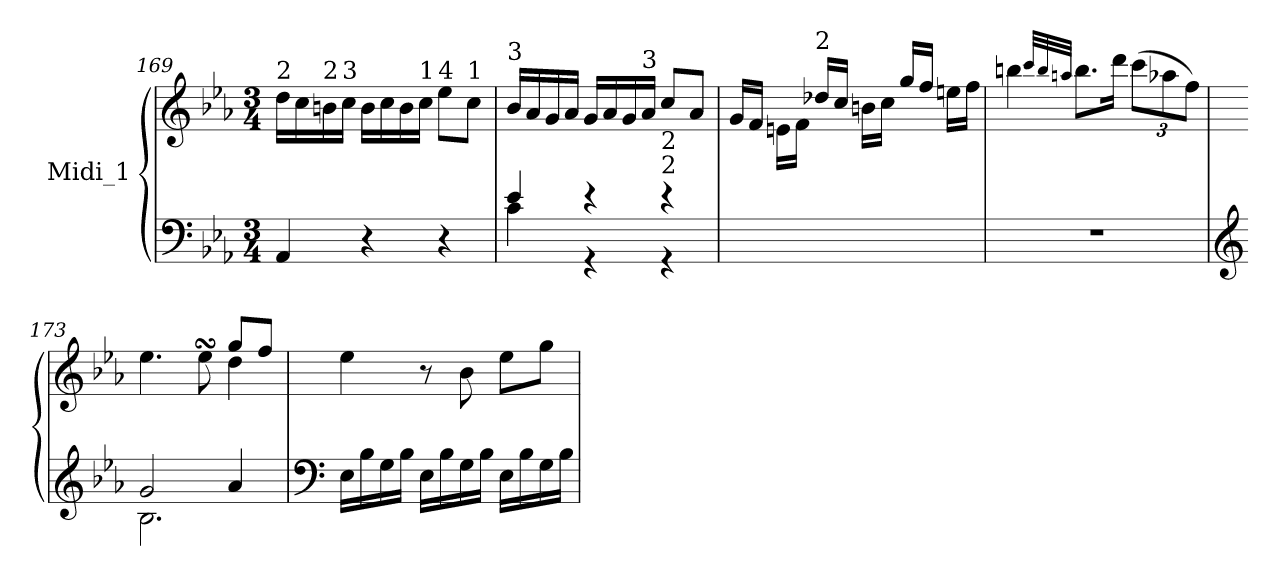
**kern	**kern
*part1	*part1
*staff2	*staff1
*I"Midi_1	*
!!LO:PB:g=z
*clefF4	*clefG2
*k[b-e-a-]	*k[b-e-a-]
*E-:	*E-:
*M3/4	*M3/4
=169	=169
*^	*
!	!	!LO:TX:a:t=2
4AA-/	2ryy	16dd\LL
.	.	16cc\
!	!	!LO:TX:a:t=2
.	.	16bn\
!	!	!LO:TX:a:t=3
.	.	16cc\JJ
4r	.	16b\LL
.	.	16cc\
.	.	16b\
!	!	!LO:TX:a:t=1
.	.	16cc\JJ
!	!	!LO:TX:a:t=4
4r	4ryy	8ee-\L
!	!	!LO:TX:a:t=1
.	.	8cc\J
=170	=170	=170
!	!	!LO:TX:a:t=3
4e-/	4c\	16b-i/LL
.	.	16a-/
.	.	16g/
.	.	16a-/JJ
4r	4r	16g/LL
.	.	16a-/
.	.	16g/
!	!	!LO:TX:a:t=3
.	.	16a-/JJ
!LO:TX:a:t=2	!	!
!LO:TX:a:t=2	!	!
4r	4r	8cc/L
.	.	8a-/J
=171	=171	=171
2ryy	2ryy	16g/LL
.	.	16f/JJ
.	.	16en\LL
.	.	16f\JJ
!	!	!LO:TX:a:t=2
.	.	16dd-X/LL
.	.	16cc/JJ
.	.	16bn\LL
.	.	16cc\JJ
4ryy	4ryy	16gg/LL
.	.	16ff/JJ
.	.	16een\LL
.	.	16ff\JJ
!!LO:LB:g=z
=172	=172	=172
2.r	2ryy	4bbn\
.	.	32qccc/LLL
.	.	32qbb/
.	.	32qaan/JJJ
.	.	8.bb\L
.	.	16ddd\Jk
*	*	*Xbrackettup
.	4ryy	(>12ccc\L
.	.	12aa-X\
.	.	12ff\J)
*v	*v	*
!!LO:LB:g=z
=173	=173
*clefG2	*
*^	*^
*	*^	*	*
2ryy	2g/	2.B-\	4.ee-\	2ryy
.	.	.	8ee-sSSs\	.
4ryy	4a-/	.	8gg/L	4dd\
.	.	.	8ff/J	.
*	*	*	*v	*v
=174	=174	=174	=174
*clefF4	*	*	*
2ryy	16E-\LL	2ryy	4ee-\
.	16B-\	.	.
.	16G\	.	.
.	16B-\JJ	.	.
.	16E-\LL	.	8r
.	16B-\	.	.
.	16G\	.	8b-\
.	16B-\JJ	.	.
4ryy	16E-\LL	4ryy	8ee-\L
.	16B-\	.	.
.	16G\	.	8gg\J
.	16B-\JJ	.	.
*v	*v	*v	*
=	=
*-	*-
